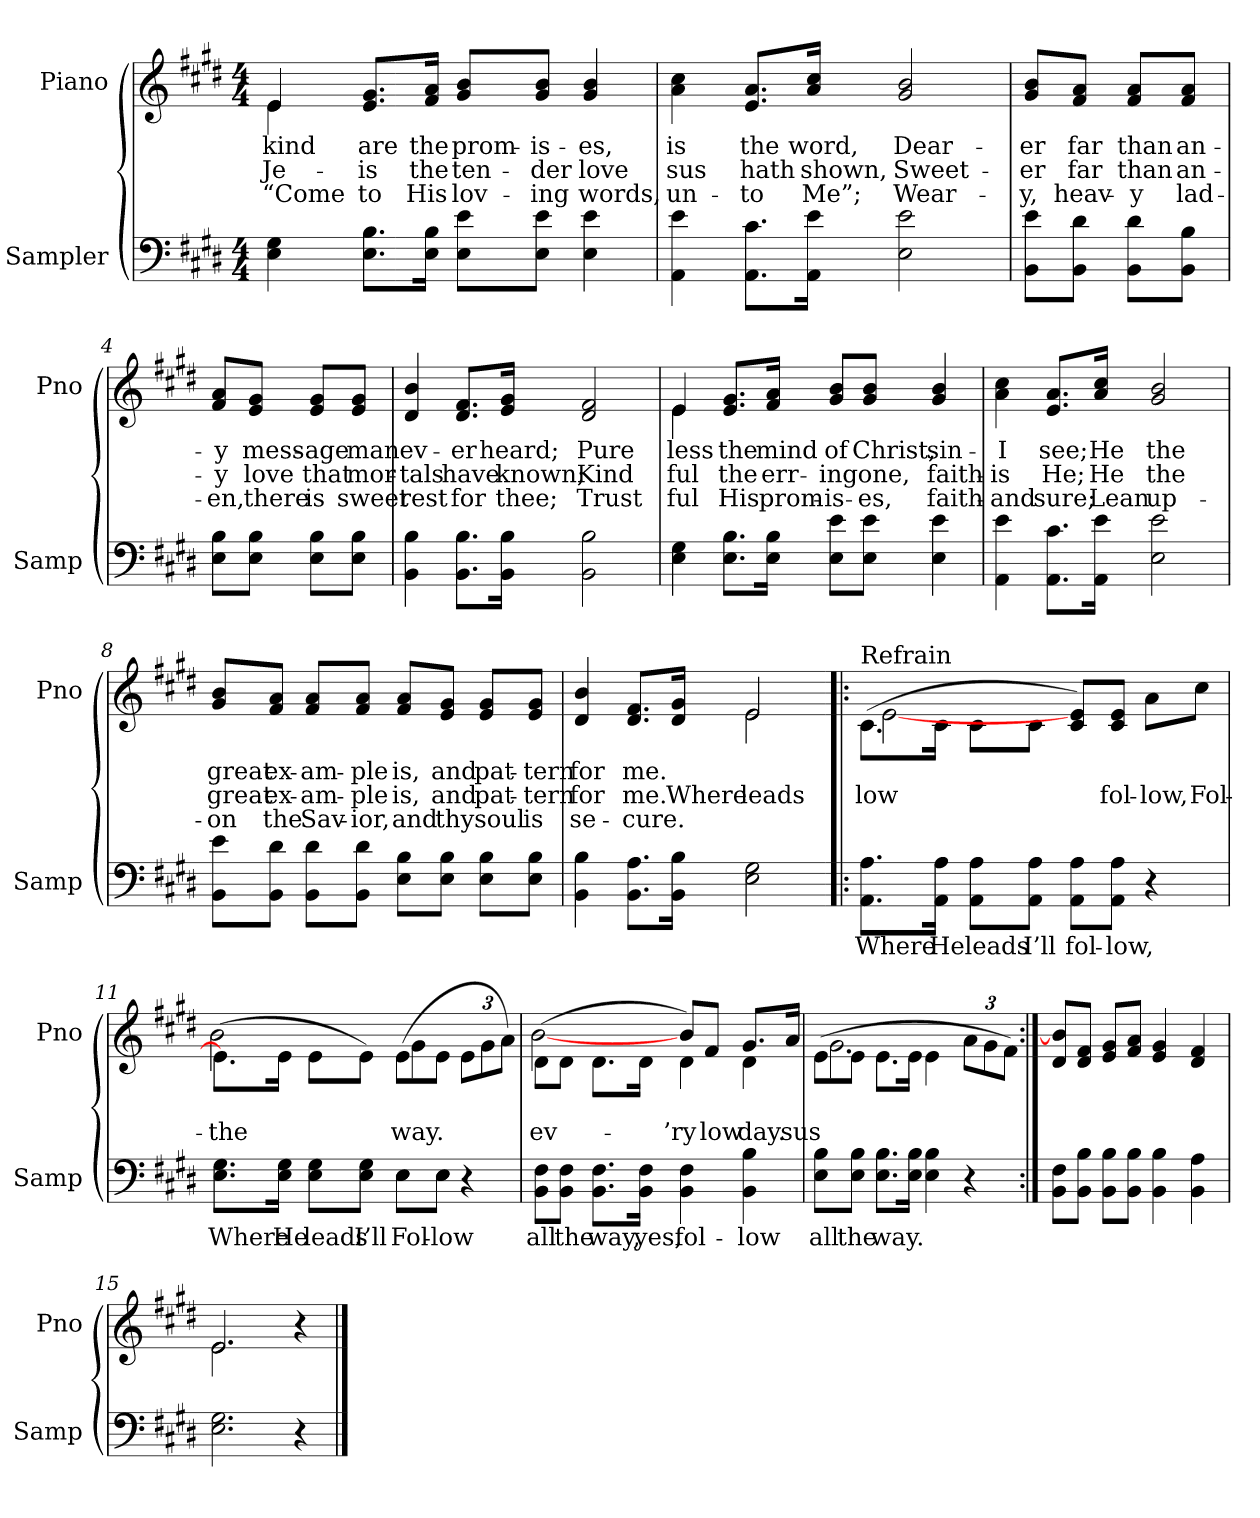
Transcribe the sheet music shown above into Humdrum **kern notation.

**kern	**text	**kern	**text	**text	**text
*part2	*part2	*part1	*part1	*part1	*part1
*staff2	*staff2	*staff1	*staff1	*staff1	*staff1
*I"Sampler	*	*I"Piano	*	*	*
*I'Samp	*	*I'Pno	*	*	*
*clefF4	*	*clefG2	*	*	*
*k[f#c#g#d#]	*	*k[f#c#g#d#]	*	*	*
*E:	*	*E:	*	*	*
*M4/4	*	*M4/4	*	*	*
=1	=1	=1	=1	=1	=1
*	*	*^	*	*	*
4E 4G#	.	4e/	4e	kind	Je-	“Come
8.E\ 8.B\L	.	8.e/ 8.g#/L	2.ryy	are	is	to
16E\ 16B\Jk	.	16f#/ 16a/Jk	.	the	the	His
8E\ 8e\L	.	8g#/ 8b/L	.	prom-	ten-	lov-
8E\ 8e\J	.	8g#/ 8b/J	.	-is-	-der	-ing
4E 4e	.	4g# 4b	.	-es,	love	words,
*	*	*v	*v	*	*	*
=2	=2	=2	=2	=2	=2
4AA 4e	.	4a 4cc#	is	-sus	un-
8.AA\ 8.c#\L	.	8.e/ 8.a/L	the	hath	-to
16AA\ 16e\Jk	.	16a/ 16cc#/Jk	word,	shown,	Me”;
2E 2e	.	2g# 2b	Dear-	Sweet-	Wear-
=3	=3	=3	=3	=3	=3
8BB\ 8e\L	.	8g#/ 8b/L	-er	-er	-y,
8BB\ 8d#\J	.	8f#/ 8a/J	far	far	heav-
8BB\ 8d#\L	.	8f#/ 8a/L	than	than	-y
8BB\ 8B\J	.	8f#/ 8a/J	an-	an-	lad-
=4	=4	=4	=4	=4	=4
8E\ 8B\L	.	8f#/ 8a/L	-y	-y	-en,
8E\ 8B\J	.	8e/ 8g#/J	mess-	love	there
8E\ 8B\L	.	8e/ 8g#/L	-age	that	is
8E\ 8B\J	.	8e/ 8g#/J	man	mor-	sweet
=5	=5	=5	=5	=5	=5
4BB 4B	.	4d# 4b	ev-	-tals	rest
8.BB\ 8.B\L	.	8.d#/ 8.f#/L	-er	have	for
16BB\ 16B\Jk	.	16e/ 16g#/Jk	heard;	known;	thee;
2BB 2B	.	2d# 2f#	Pure	Kind	Trust
=6	=6	=6	=6	=6	=6
*	*	*^	*	*	*
4E 4G#	.	4e/	4e	-less	-ful	-ful
8.E\ 8.B\L	.	8.e/ 8.g#/L	2.ryy	the	the	His
16E\ 16B\Jk	.	16f#/ 16a/Jk	.	mind	err-	prom-
8E\ 8e\L	.	8g#/ 8b/L	.	of	-ing	-is-
8E\ 8e\J	.	8g#/ 8b/J	.	Christ,	one,	-es,
4E 4e	.	4g# 4b	.	sin-	faith-	faith-
*	*	*v	*v	*	*	*
=7	=7	=7	=7	=7	=7
4AA 4e	.	4a 4cc#	I	is	and
8.AA\ 8.c#\L	.	8.e/ 8.a/L	see;	He;	sure;
16AA\ 16e\Jk	.	16a/ 16cc#/Jk	He	He	Lean
2E 2e	.	2g# 2b	the	the	up-
=8	=8	=8	=8	=8	=8
8BB\ 8e\L	.	8g#/ 8b/L	great	great	-on
8BB\ 8d#\J	.	8f#/ 8a/J	ex-	ex-	the
8BB\ 8d#\L	.	8f#/ 8a/L	-am-	-am-	Sav-
8BB\ 8d#\J	.	8f#/ 8a/J	-ple	-ple	-ior,
8E\ 8B\L	.	8f#/ 8a/L	is,	is,	and
8E\ 8B\J	.	8e/ 8g#/J	and	and	thy
8E\ 8B\L	.	8e/ 8g#/L	pat-	pat-	soul
8E\ 8B\J	.	8e/ 8g#/J	-tern	-tern	is
=9	=9	=9	=9	=9	=9
*	*	*^	*	*	*
4BB 4B	.	4d# 4b	2ryy	for	for	se-
8.BB\ 8.A\L	.	8.d#/ 8.f#/L	.	me.	me.	-cure.
16BB\ 16B\Jk	.	16d#/ 16g#/Jk	.	.	Where	.
2E 2G#	.	2e/	2e	.	leads	.
=10!|:	=10!|:	=10!|:	=10!|:	=10!|:	=10!|:	=10!|:
!	!	!LO:TX:t=Refrain	!	!	!	!
8.AA\ 8.A\L	Where	(8.c#\L	[2e	.	-low	.
16AA\ 16A\Jk	He	16c#\Jk	.	.	.	.
8AA\ 8A\L	leads	8c#\L	.	.	.	.
8AA\ 8A\J	I’ll	8c#\J	.	.	.	.
8AA\ 8A\L	fol-	8c#/ 8e/L)	2ryy	.	.	.
8AA\ 8A\J	-low,	8c#/ 8e/J	.	.	fol-	.
4r	.	8a\L	.	.	-low,	.
.	.	8cc#\J	.	.	Fol-	.
=11	=11	=11	=11	=11	=11	=11
*^	*	*	*	*	*	*
8.E\ 8.G#\L	2ryy	Where	(8.e\L]	2b	.	the	.
16E\ 16G#\Jk	.	He	16e\Jk	.	.	.	.
8E\ 8G#\L	.	leads	8e\L	.	.	.	.
8E\ 8G#\J	.	I’ll	8e\J)	.	.	.	.
8E\L	8E\L	Fol-	(8e\L	4g#	.	way.	.
8E\J	8E\J	-low	8e\J	.	.	.	.
4r	4ryy	.	12e\L	4ryy	.	.	.
.	.	.	12g#\	.	.	.	.
.	.	.	12a\J)	.	.	.	.
*v	*v	*	*	*	*	*	*
=12	=12	=12	=12	=12	=12	=12
8BB\ 8F#\L	all	(8d#\L	[2b	.	ev-	.
8BB\ 8F#\J	the	8d#\J	.	.	.	.
8.BB\ 8.F#\L	way,	8.d#\L	.	.	.	.
16BB\ 16F#\Jk	yes,	16d#\Jk	.	.	.	.
4BB 4F#	fol-	8b/L)	4d#	.	-’ry	.
.	.	8f#/J	.	.	-low	.
4BB 4B	-low	8.g#/L	4d#	.	day.	.
.	.	16a/Jk	.	.	-sus	.
=13	=13	=13	=13	=13	=13	=13
8E\ 8B\L	all	(8e\L	2.g#	.	.	.
8E\ 8B\J	the	8e\J	.	.	.	.
8.E\ 8.B\L	way.	8.e\L	.	.	.	.
16E\ 16B\Jk	.	16e\Jk	.	.	.	.
4E 4B	.	4e\	.	.	.	.
4r	.	12a\L	4ryy	.	.	.
.	.	12g#\	.	.	.	.
.	.	12f#\J)	.	.	.	.
*	*	*v	*v	*	*	*
=14:|!	=14:|!	=14:|!	=14:|!	=14:|!	=14:|!
8BB\ 8F#\L	.	8d#/ 8b]/L	.	.	.
8BB\ 8B\J	.	8d#/ 8f#/J	.	.	.
8BB\ 8B\L	.	8e/ 8g#/L	.	.	.
8BB\ 8B\J	.	8f#/ 8a/J	.	.	.
4BB 4B	.	4e 4g#	.	.	.
4BB 4A	.	4d# 4f#	.	.	.
=15	=15	=15	=15	=15	=15
*	*	*^	*	*	*
2.E 2.G#	.	2.e/	2.e	.	.	.
4r	.	4r	4ryy	.	.	.
*	*	*v	*v	*	*	*
==	==	==	==	==	==
*-	*-	*-	*-	*-	*-
